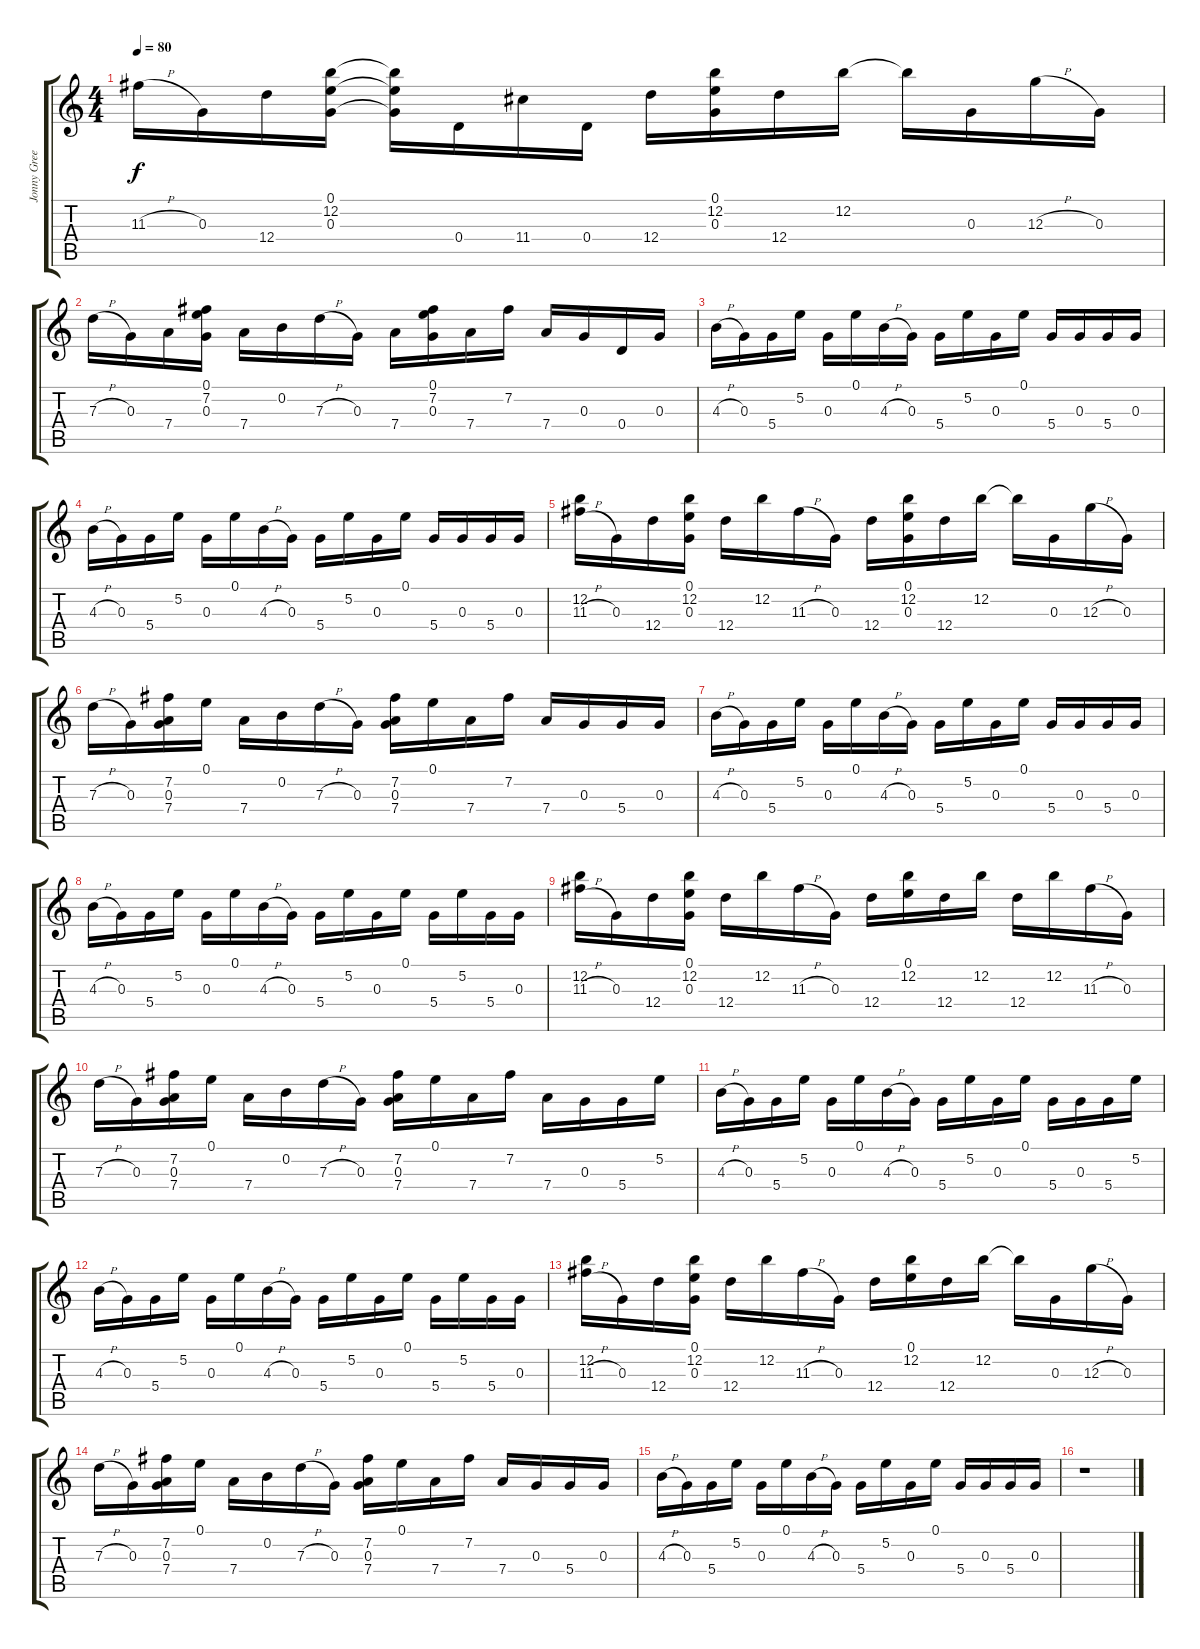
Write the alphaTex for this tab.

\track ("Jonny Greenwood" "Jonny Gree") {instrument electricguitarclean}
\staff {score tabs}
\tuning (E4 B3 G3 D3 A2 E2) {hide}
\ts (4 4)
\tempo 80
\clef g2
\ks c
11.3{h}.16{dy f} 0.3.16 12.4.16 (0.1 12.2 0.3).16 (0.1{t} 12.2{t} 0.3{t}).16 0.4.16 11.4.16 0.4.16 12.4.16 (0.1 12.2 0.3).16 12.4.16 12.2.16 12.2{t}.16 0.3.16 12.3{h}.16 0.3.16 |
7.3{h}.16 0.3.16 7.4.16 (0.1 7.2 0.3).16 7.4.16 0.2.16 7.3{h}.16 0.3.16 7.4.16 (0.1 7.2 0.3).16 7.4.16 7.2.16 7.4.16 0.3.16 0.4.16 0.3.16 |
4.3{h}.16 0.3.16 5.4.16 5.2.16 0.3.16 0.1.16 4.3{h}.16 0.3.16 5.4.16 5.2.16 0.3.16 0.1.16 5.4.16 0.3.16 5.4.16 0.3.16 |
4.3{h}.16 0.3.16 5.4.16 5.2.16 0.3.16 0.1.16 4.3{h}.16 0.3.16 5.4.16 5.2.16 0.3.16 0.1.16 5.4.16 0.3.16 5.4.16 0.3.16 |
(12.2 11.3{h}).16 0.3.16 12.4.16 (0.1 12.2 0.3).16 12.4.16 12.2.16 11.3{h}.16 0.3.16 12.4.16 (0.1 12.2 0.3).16 12.4.16 12.2.16 12.2{t}.16 0.3.16 12.3{h}.16 0.3.16 |
7.3{h}.16 0.3.16 (7.2 0.3 7.4).16 0.1.16 7.4.16 0.2.16 7.3{h}.16 0.3.16 (7.2 0.3 7.4).16 0.1.16 7.4.16 7.2.16 7.4.16 0.3.16 5.4.16 0.3.16 |
4.3{h}.16 0.3.16 5.4.16 5.2.16 0.3.16 0.1.16 4.3{h}.16 0.3.16 5.4.16 5.2.16 0.3.16 0.1.16 5.4.16 0.3.16 5.4.16 0.3.16 |
4.3{h}.16 0.3.16 5.4.16 5.2.16 0.3.16 0.1.16 4.3{h}.16 0.3.16 5.4.16 5.2.16 0.3.16 0.1.16 5.4.16 5.2.16 5.4.16 0.3.16 |
(12.2 11.3{h}).16 0.3.16 12.4.16 (0.1 12.2 0.3).16 12.4.16 12.2.16 11.3{h}.16 0.3.16 12.4.16 (0.1 12.2).16 12.4.16 12.2.16 12.4.16 12.2.16 11.3{h}.16 0.3.16 |
7.3{h}.16 0.3.16 (7.2 0.3 7.4).16 0.1.16 7.4.16 0.2.16 7.3{h}.16 0.3.16 (7.2 0.3 7.4).16 0.1.16 7.4.16 7.2.16 7.4.16 0.3.16 5.4.16 5.2.16 |
4.3{h}.16 0.3.16 5.4.16 5.2.16 0.3.16 0.1.16 4.3{h}.16 0.3.16 5.4.16 5.2.16 0.3.16 0.1.16 5.4.16 0.3.16 5.4.16 5.2.16 |
4.3{h}.16 0.3.16 5.4.16 5.2.16 0.3.16 0.1.16 4.3{h}.16 0.3.16 5.4.16 5.2.16 0.3.16 0.1.16 5.4.16 5.2.16 5.4.16 0.3.16 |
(12.2 11.3{h}).16 0.3.16 12.4.16 (0.1 12.2 0.3).16 12.4.16 12.2.16 11.3{h}.16 0.3.16 12.4.16 (0.1 12.2).16 12.4.16 12.2.16 12.2{t}.16 0.3.16 12.3{h}.16 0.3.16 |
7.3{h}.16 0.3.16 (7.2 0.3 7.4).16 0.1.16 7.4.16 0.2.16 7.3{h}.16 0.3.16 (7.2 0.3 7.4).16 0.1.16 7.4.16 7.2.16 7.4.16 0.3.16 5.4.16 0.3.16 |
4.3{h}.16 0.3.16 5.4.16 5.2.16 0.3.16 0.1.16 4.3{h}.16 0.3.16 5.4.16 5.2.16 0.3.16 0.1.16 5.4.16 0.3.16 5.4.16 0.3.16 |
r.1
